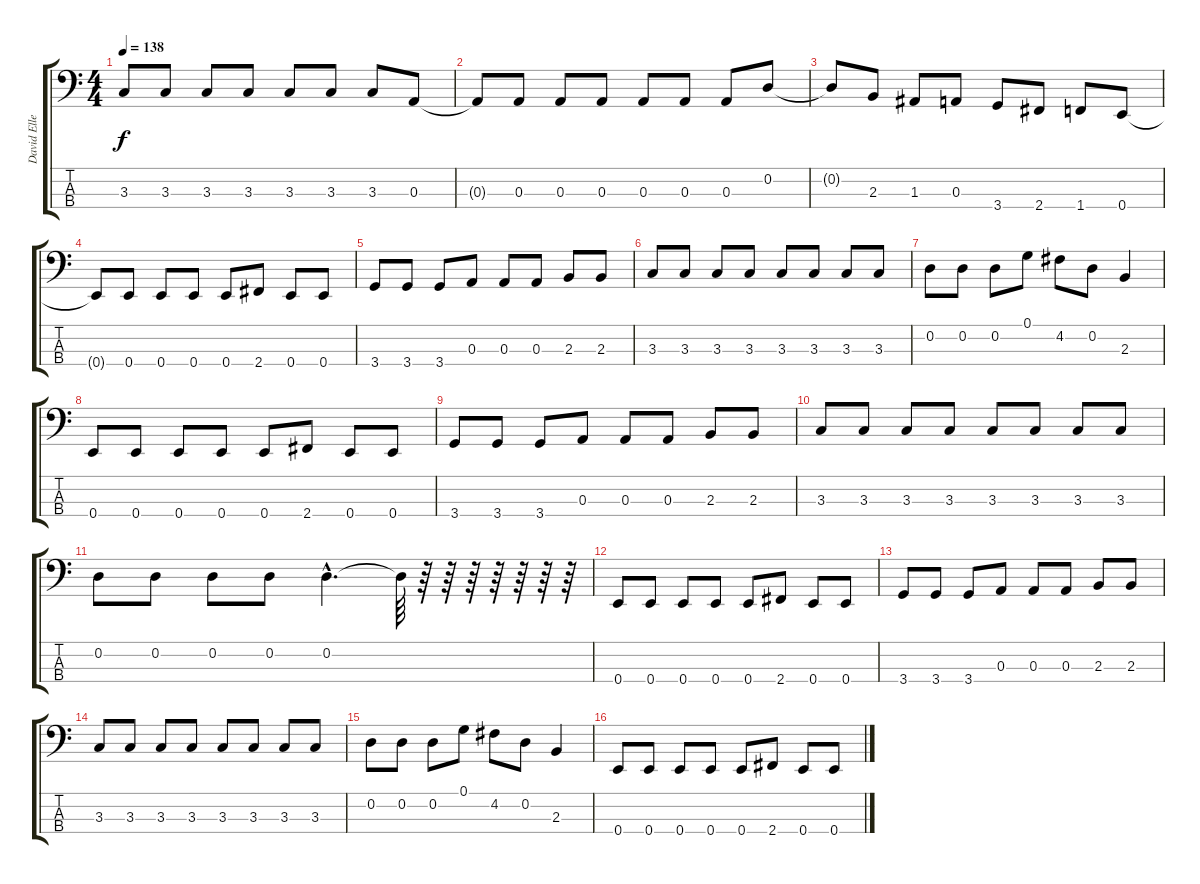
\track ("David Ellefson      " "David Elle") {instrument electricbasspick}
\staff {score tabs}
\tuning (G2 D2 A1 E1) {hide}
\ts (4 4)
\tempo 138
\clef f4
\ks c
3.3.8{dy f} 3.3.8 3.3.8 3.3.8 3.3.8 3.3.8 3.3.8 0.3.8 |
0.3{t}.8 0.3.8 0.3.8 0.3.8 0.3.8 0.3.8 0.3.8 0.2.8 |
0.2{t}.8 2.3.8 1.3.8 0.3.8 3.4.8 2.4.8 1.4.8 0.4.8 |
0.4{t}.8 0.4.8 0.4.8 0.4.8 0.4.8 2.4.8 0.4.8 0.4.8 |
3.4.8 3.4.8 3.4.8 0.3.8 0.3.8 0.3.8 2.3.8 2.3.8 |
3.3.8 3.3.8 3.3.8 3.3.8 3.3.8 3.3.8 3.3.8 3.3.8 |
0.2.8 0.2.8 0.2.8 0.1.8 4.2.8 0.2.8 2.3.4 |
0.4.8 0.4.8 0.4.8 0.4.8 0.4.8 2.4.8 0.4.8 0.4.8 |
3.4.8 3.4.8 3.4.8 0.3.8 0.3.8 0.3.8 2.3.8 2.3.8 |
3.3.8 3.3.8 3.3.8 3.3.8 3.3.8 3.3.8 3.3.8 3.3.8 |
0.2.8 0.2.8 0.2.8 0.2.8 0.2{hac}.4{d} 0.2{t}.64 r.64 r.64 r.64 r.64 r.64 r.64 r.64 |
0.4.8 0.4.8 0.4.8 0.4.8 0.4.8 2.4.8 0.4.8 0.4.8 |
3.4.8 3.4.8 3.4.8 0.3.8 0.3.8 0.3.8 2.3.8 2.3.8 |
3.3.8 3.3.8 3.3.8 3.3.8 3.3.8 3.3.8 3.3.8 3.3.8 |
0.2.8 0.2.8 0.2.8 0.1.8 4.2.8 0.2.8 2.3.4 |
0.4.8 0.4.8 0.4.8 0.4.8 0.4.8 2.4.8 0.4.8 0.4.8
